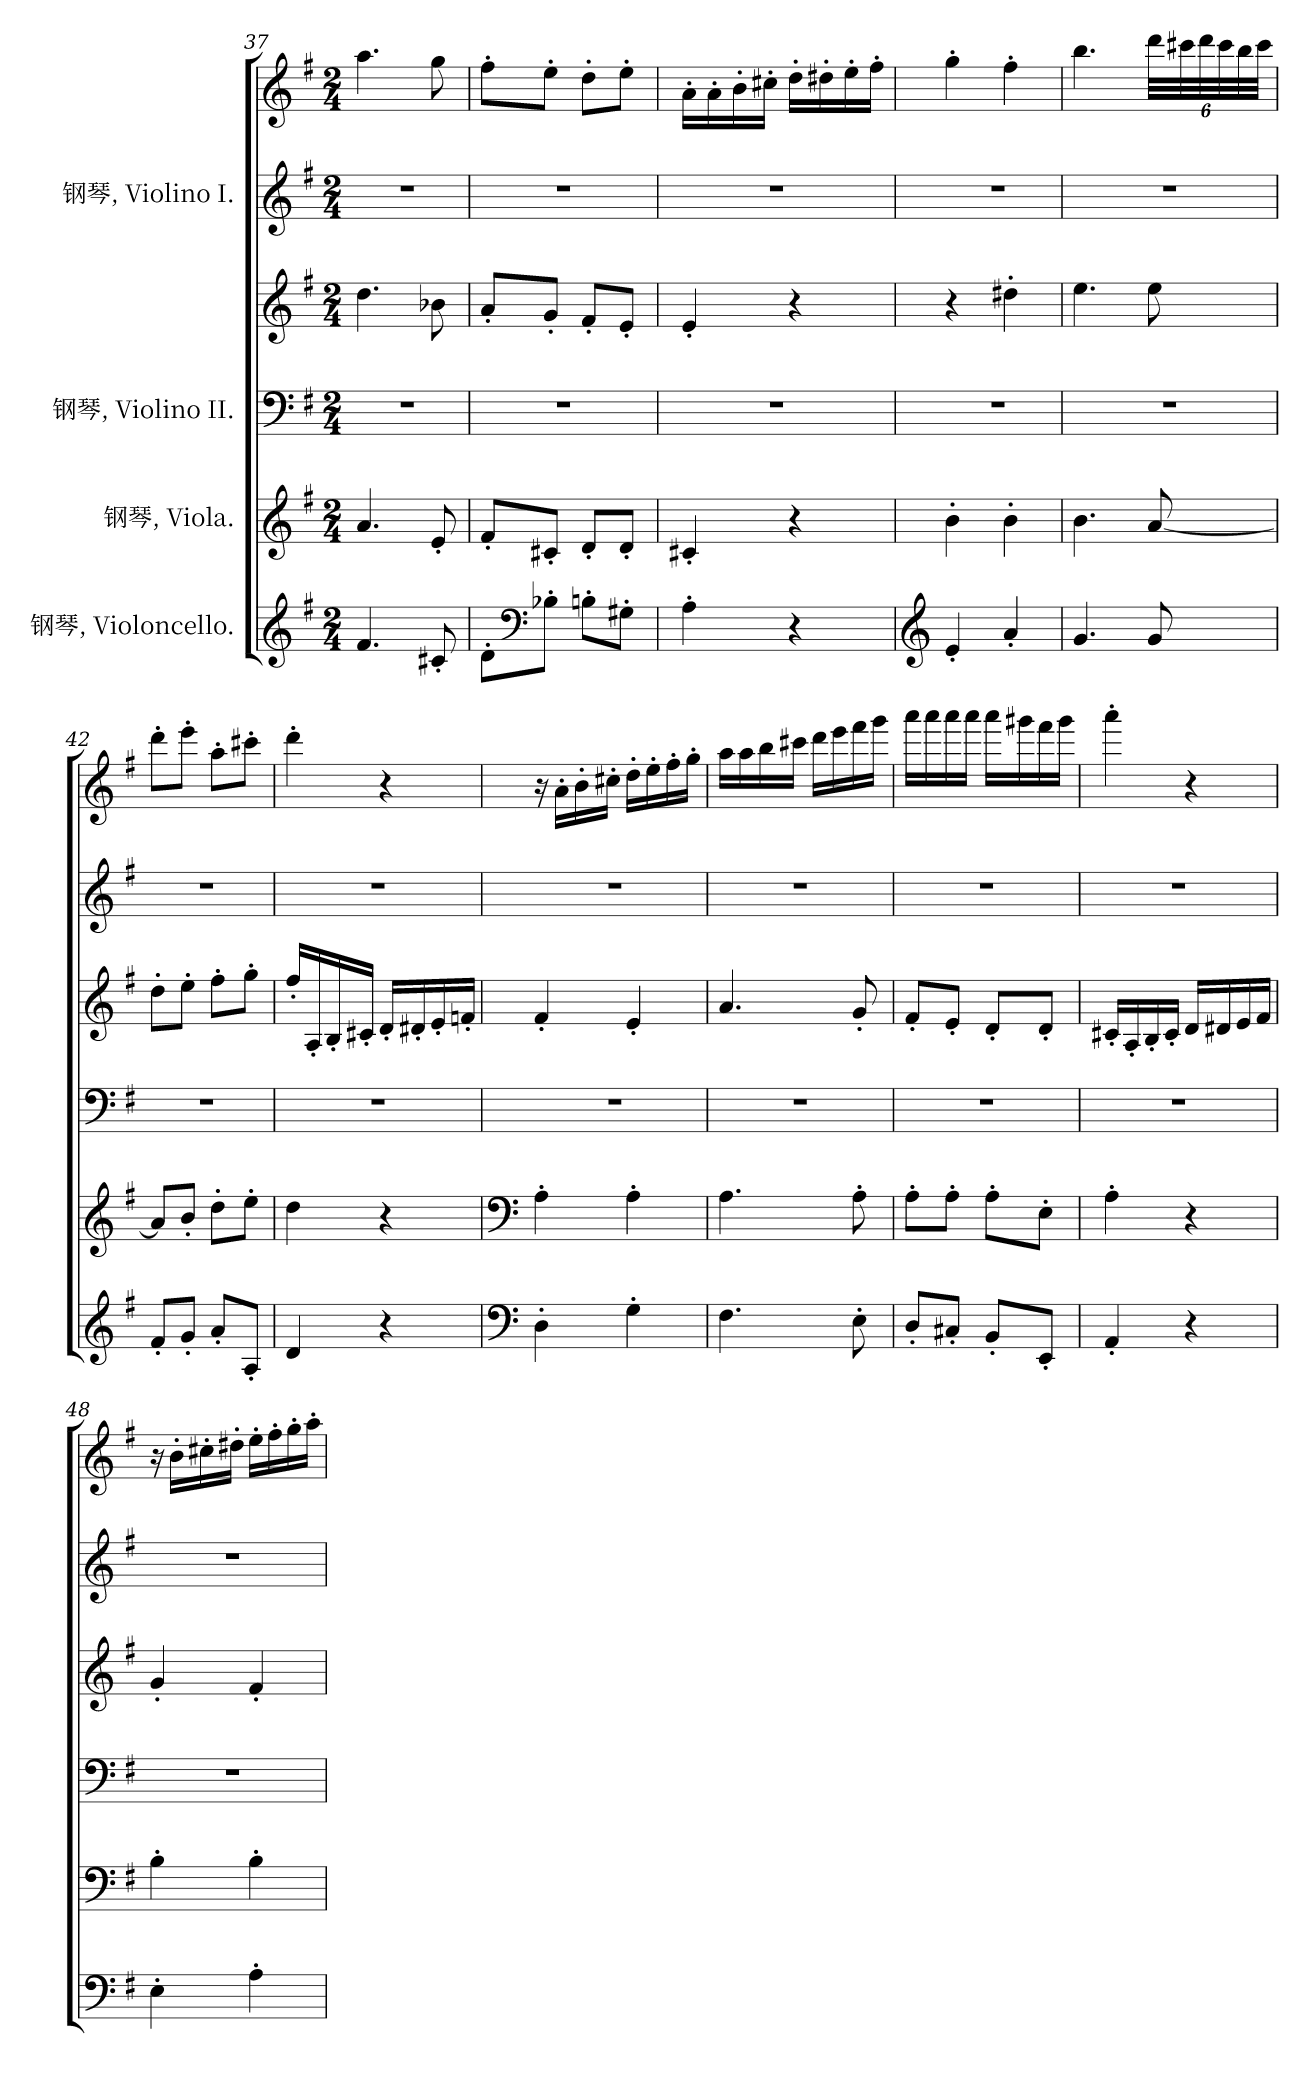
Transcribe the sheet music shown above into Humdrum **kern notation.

**kern	**kern	**kern	**kern	**kern	**kern
*part4	*part3	*part2	*part2	*part1	*part1
*staff6	*staff5	*staff4	*staff3	*staff2	*staff1
*I"钢琴, Violoncello.	*I"钢琴, Viola.	*I"钢琴, Violino II.	*	*I"钢琴, Violino I.	*
*clefG2	*clefG2	*clefF4	*clefG2	*clefG2	*clefG2
*k[f#]	*k[f#]	*k[f#]	*k[f#]	*k[f#]	*k[f#]
*M2/4	*M2/4	*M2/4	*M2/4	*M2/4	*M2/4
=37	=37	=37	=37	=37	=37
4.f#/	4.a/	2r	4.dd\	2r	4.aa\
8c#X'/	8e'/	.	8b-X\	.	8gg\
=38	=38	=38	=38	=38	=38
8d'\L	8f#'/L	2r	8a'/L	2r	8ff#'\L
*clefF4	*	*	*	*	*
8B-X'\J	8c#X'/J	.	8g'/J	.	8ee'\J
8Bn'\L	8d'/L	.	8f#'/L	.	8dd'\L
8G#X'\J	8d'/J	.	8e'/J	.	8ee'\J
!!LO:PB:g=z
=39	=39	=39	=39	=39	=39
4A'\	4c#X'/	2r	4e'/	2r	16a'\LL
.	.	.	.	.	16a'\
.	.	.	.	.	16b'\
.	.	.	.	.	16cc#X'\JJ
4r	4r	.	4r	.	16dd'\LL
.	.	.	.	.	16dd#X'\
.	.	.	.	.	16ee'\
.	.	.	.	.	16ff#'\JJ
=40	=40	=40	=40	=40	=40
*clefG2	*	*	*	*	*
4e'/	4b'\	2r	4r	2r	4gg'\
4a'/	4b'\	.	4dd#X'\	.	4ff#'\
=41	=41	=41	=41	=41	=41
4.g/	4.b\	2r	4.ee\	2r	4.bb\
*	*	*	*	*	*Xbrackettup
8g/	[8a/	.	8ee\	.	48ddd\LLL
.	.	.	.	.	48ccc#X\
.	.	.	.	.	48ddd\
.	.	.	.	.	48ccc#\
.	.	.	.	.	48bb\
.	.	.	.	.	48ccc#\JJJ
=42	=42	=42	=42	=42	=42
8f#'/L	8a/L]	2r	8dd'\L	2r	8ddd'\L
8g'/J	8b'/J	.	8ee'\J	.	8eee'\J
8a'/L	8dd'\L	.	8ff#'\L	.	8aa'\L
8A'/J	8ee'\J	.	8gg'\J	.	8ccc#X'\J
!!LO:LB:g=z
=43	=43	=43	=43	=43	=43
4d/	4dd\	2r	16ff#'/LL	2r	4ddd'\
.	.	.	16A'/	.	.
.	.	.	16B'/	.	.
.	.	.	16c#X'/JJ	.	.
4r	4r	.	16d'/LL	.	4r
.	.	.	16d#X'/	.	.
.	.	.	16e'/	.	.
.	.	.	16fn'/JJ	.	.
=44	=44	=44	=44	=44	=44
*clefF4	*clefF4	*	*	*	*
4D'\	4A'\	2r	4f#'/	2r	16r
.	.	.	.	.	16a'\LL
.	.	.	.	.	16b'\
.	.	.	.	.	16cc#X'\JJ
4G'\	4A'\	.	4e'/	.	16dd'\LL
.	.	.	.	.	16ee'\
.	.	.	.	.	16ff#'\
.	.	.	.	.	16gg'\JJ
=45	=45	=45	=45	=45	=45
4.F#\	4.A\	2r	4.a/	2r	16aa\LL
.	.	.	.	.	16aa\
.	.	.	.	.	16bb\
.	.	.	.	.	16ccc#X\JJ
.	.	.	.	.	16ddd\LL
.	.	.	.	.	16eee\
8E'\	8A'\	.	8g'/	.	16fff#\
.	.	.	.	.	16ggg\JJ
!!LO:PB:g=z
=46	=46	=46	=46	=46	=46
8D'/L	8A'\L	2r	8f#'/L	2r	16aaa\LL
.	.	.	.	.	16aaa\
8C#X'/J	8A'\J	.	8e'/J	.	16aaa\
.	.	.	.	.	16aaa\JJ
8BB'/L	8A'\L	.	8d'/L	.	16aaa\LL
.	.	.	.	.	16ggg#X\
8EE'/J	8E'\J	.	8d'/J	.	16fff#\
.	.	.	.	.	16ggg#\JJ
=47	=47	=47	=47	=47	=47
4AA'/	4A'\	2r	16c#X'/LL	2r	4aaa'\
.	.	.	16A'/	.	.
.	.	.	16B'/	.	.
.	.	.	16c#'/JJ	.	.
4r	4r	.	16d/LL	.	4r
.	.	.	16d#X/	.	.
.	.	.	16e/	.	.
.	.	.	16f#/JJ	.	.
=48	=48	=48	=48	=48	=48
4E'\	4B'\	2r	4g'/	2r	16r
.	.	.	.	.	16b'\LL
.	.	.	.	.	16cc#X'\
.	.	.	.	.	16dd#X'\JJ
4A'\	4B'\	.	4f#'/	.	16ee'\LL
.	.	.	.	.	16ff#'\
.	.	.	.	.	16gg'\
.	.	.	.	.	16aa'\JJ
=	=	=	=	=	=
*-	*-	*-	*-	*-	*-
